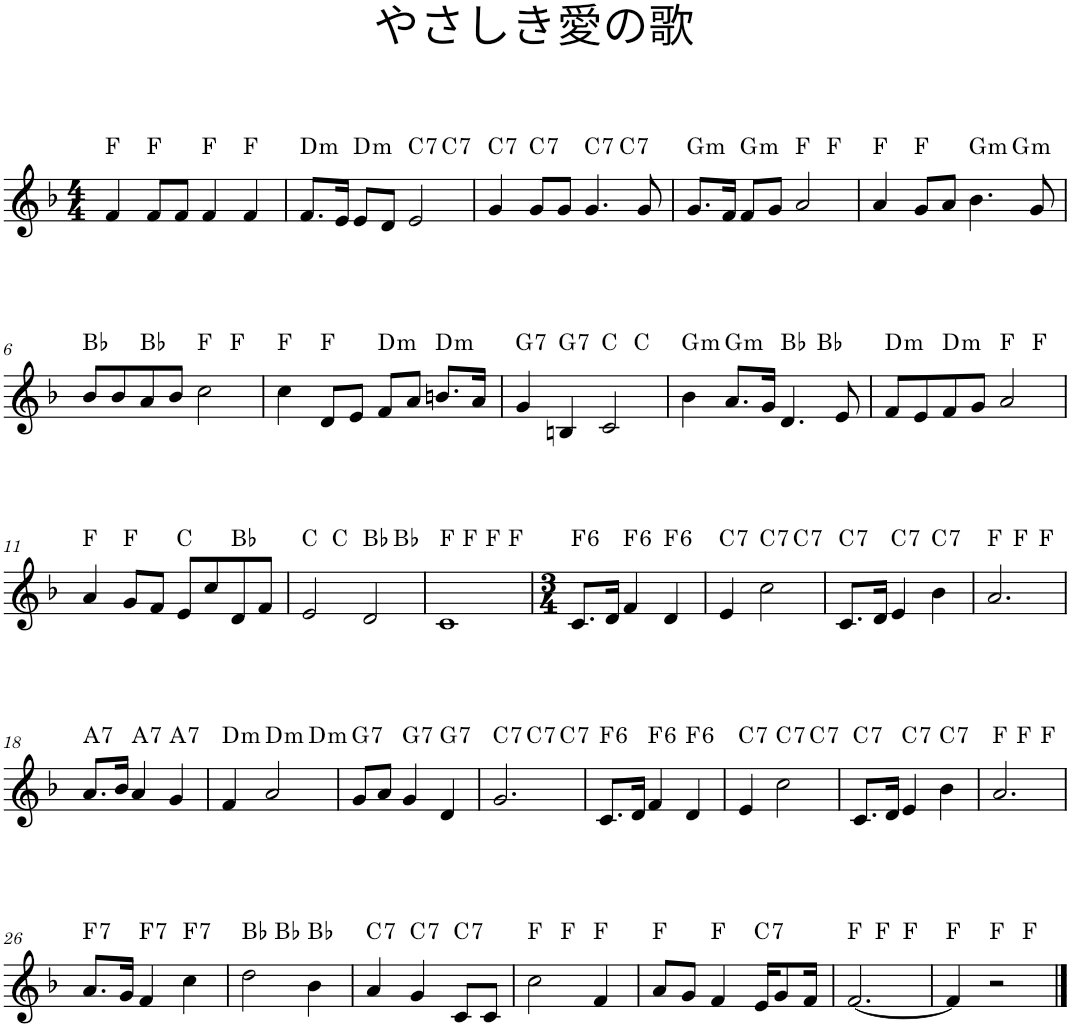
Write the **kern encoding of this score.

**kern	**harte
*part1	*part1
*staff1	*
*I"Piano	*
*I'Pno.	*
*clefG2	*
*k[b-]	*
*M4/4	*
=1	=1
4f/	F:maj
8f/L	F:maj
8f/J	.
4f/	F:maj
4f/	F:maj
=2	=2
!	!LO:H:kt=m
*^	*
8.f/L	2.ryy	D:min
16e/Jk	.	.
!	!	!LO:H:kt=m
8e/L	.	D:min
8d/J	.	.
!	!	!LO:H:kt=7
2e/	.	C:7
!	!	!LO:H:kt=7
.	4ryy	C:7
=3	=3	=3
!	!	!LO:H:kt=7
4g/	2.ryy	C:7
!	!	!LO:H:kt=7
8g/L	.	C:7
8g/J	.	.
!	!	!LO:H:kt=7
4.g/	.	C:7
!	!	!LO:H:kt=7
.	4ryy	C:7
8g/	.	.
=4	=4	=4
!	!	!LO:H:kt=m
8.g/L	2.ryy	G:min
16f/Jk	.	.
!	!	!LO:H:kt=m
8f/L	.	G:min
8g/J	.	.
2a/	.	F:maj
.	4ryy	F:maj
=5	=5	=5
4a/	2.ryy	F:maj
8g/L	.	F:maj
8a/J	.	.
!	!	!LO:H:kt=m
4.b-\	.	G:min
!	!	!LO:H:kt=m
.	4ryy	G:min
8g/	.	.
!!LO:LB:g=z	!!
=6	=6	=6
8b-/L	2.ryy	Bb:maj
8b-/	.	.
8a/	.	Bb:maj
8b-/J	.	.
2cc\	.	F:maj
.	4ryy	F:maj
*v	*v	*
=7	=7
4cc\	F:maj
8d/L	F:maj
8e/J	.
!	!LO:H:kt=m
8f/L	D:min
8a/J	.
!	!LO:H:kt=m
8.bn/L	D:min
16a/Jk	.
=8	=8
!	!LO:H:kt=7
*^	*
4g/	2.ryy	G:7
!	!	!LO:H:kt=7
4Bn/	.	G:7
2c/	.	C:maj
.	4ryy	C:maj
=9	=9	=9
!	!	!LO:H:kt=m
4b-\	2.ryy	G:min
!	!	!LO:H:kt=m
8.a/L	.	G:min
16g/Jk	.	.
4.d/	.	Bb:maj
.	4ryy	Bb:maj
8e/	.	.
=10	=10	=10
!	!	!LO:H:kt=m
8f/L	2.ryy	D:min
8e/	.	.
!	!	!LO:H:kt=m
8f/	.	D:min
8g/J	.	.
2a/	.	F:maj
.	4ryy	F:maj
*v	*v	*
!!LO:LB:g=z
=11	=11
4a/	F:maj
8g/L	F:maj
8f/J	.
8e/L	C:maj
8cc/	.
8d/	Bb:maj
8f/J	.
=12	=12
*^	*
*	*^	*
2e/	4ryy	2.ryy	C:maj
.	2.ryy	.	C:maj
2d/	.	.	Bb:maj
.	.	4ryy	Bb:maj
=13	=13	=13	=13
*	*	*^	*
1c	4ryy	2ryy	2.ryy	F:maj
.	2.ryy	.	.	F:maj
.	.	2ryy	.	F:maj
.	.	.	4ryy	F:maj
*v	*v	*v	*v	*
=14	=14
*M3/4	*
*^	*
*	*^	*
*	*	*^	*
!	!	!	!	!LO:H:kt=6
*v	*v	*v	*v	*
8.c/L	F:maj6
16d/Jk	.
!	!LO:H:kt=6
4f/	F:maj6
!	!LO:H:kt=6
4d/	F:maj6
=15	=15
!	!LO:H:kt=7
*^	*
4e/	2ryy	C:7
!	!	!LO:H:kt=7
2cc\	.	C:7
!	!	!LO:H:kt=7
.	4ryy	C:7
=16	=16	=16
!	!	!LO:H:kt=7
*v	*v	*
8.c/L	C:7
16d/Jk	.
!	!LO:H:kt=7
4e/	C:7
!	!LO:H:kt=7
4b-\	C:7
=17	=17
*^	*
*	*^	*
2.a/	4ryy	2ryy	F:maj
.	2ryy	.	F:maj
.	.	4ryy	F:maj
!!LO:LB:g=z	!!	!!
=18	=18	=18	=18
!	!	!	!LO:H:kt=7
*v	*v	*v	*
8.a/L	A:7
16b-/Jk	.
!	!LO:H:kt=7
4a/	A:7
!	!LO:H:kt=7
4g/	A:7
=19	=19
!	!LO:H:kt=m
*^	*
4f/	2ryy	D:min
!	!	!LO:H:kt=m
2a/	.	D:min
!	!	!LO:H:kt=m
.	4ryy	D:min
=20	=20	=20
!	!	!LO:H:kt=7
*v	*v	*
8g/L	G:7
8a/J	.
!	!LO:H:kt=7
4g/	G:7
!	!LO:H:kt=7
4d/	G:7
=21	=21
!	!LO:H:kt=7
*^	*
*	*^	*
2.g/	4ryy	2ryy	C:7
!	!	!	!LO:H:kt=7
.	2ryy	.	C:7
!	!	!	!LO:H:kt=7
.	.	4ryy	C:7
=22	=22	=22	=22
!	!	!	!LO:H:kt=6
*v	*v	*v	*
8.c/L	F:maj6
16d/Jk	.
!	!LO:H:kt=6
4f/	F:maj6
!	!LO:H:kt=6
4d/	F:maj6
=23	=23
!	!LO:H:kt=7
*^	*
4e/	2ryy	C:7
!	!	!LO:H:kt=7
2cc\	.	C:7
!	!	!LO:H:kt=7
.	4ryy	C:7
=24	=24	=24
!	!	!LO:H:kt=7
*v	*v	*
8.c/L	C:7
16d/Jk	.
!	!LO:H:kt=7
4e/	C:7
!	!LO:H:kt=7
4b-\	C:7
=25	=25
*^	*
*	*^	*
2.a/	4ryy	2ryy	F:maj
.	2ryy	.	F:maj
.	.	4ryy	F:maj
!!LO:LB:g=z	!!	!!
=26	=26	=26	=26
!	!	!	!LO:H:kt=7
*v	*v	*v	*
8.a/L	F:7
16g/Jk	.
!	!LO:H:kt=7
4f/	F:7
!	!LO:H:kt=7
4cc\	F:7
=27	=27
*^	*
2dd\	4ryy	Bb:maj
.	2ryy	Bb:maj
4b-\	.	Bb:maj
=28	=28	=28
!	!	!LO:H:kt=7
*v	*v	*
4a/	C:7
!	!LO:H:kt=7
4g/	C:7
!	!LO:H:kt=7
8c/L	C:7
8c/J	.
=29	=29
*^	*
2cc\	4ryy	F:maj
.	2ryy	F:maj
4f/	.	F:maj
*v	*v	*
=30	=30
8a/L	F:maj
8g/J	.
4f/	F:maj
!	!LO:H:kt=7
16e/KL	C:7
8g/	.
16f/Jk	.
=31	=31
*^	*
*	*^	*
[<2.f/	4ryy	2ryy	F:maj
.	2ryy	.	F:maj
.	.	4ryy	F:maj
*	*v	*v	*
=32	=32	=32
4f/]	2ryy	F:maj
2r	.	F:maj
.	4ryy	F:maj
*v	*v	*
==	==
*-	*-
